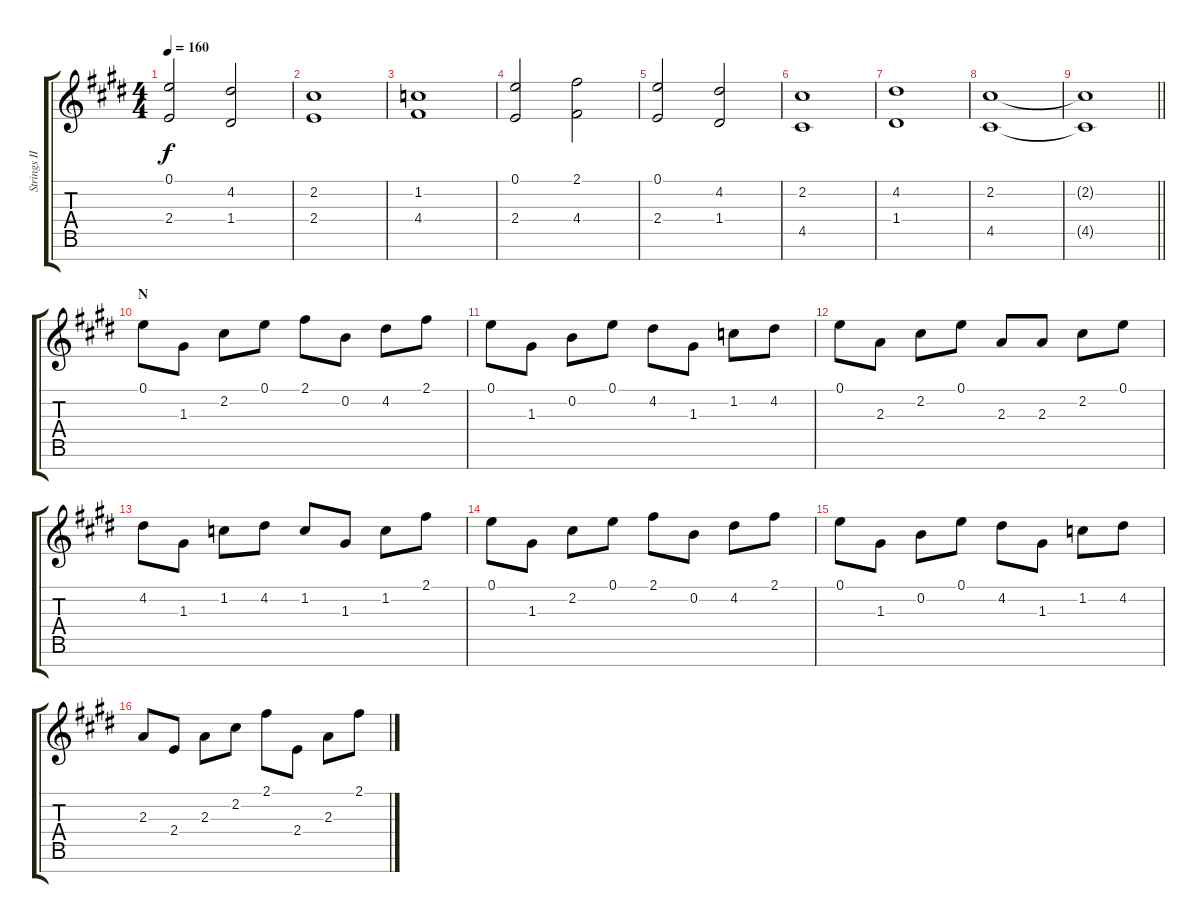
\track ("Strings II" "Strings II") {instrument stringensemble1}
\staff {score tabs}
\tuning (E5 B4 G4 D4 A3 E3 B2) {hide}
\ts (4 4)
\tempo 160
\clef g2
\ks e
(0.1 2.4).2{dy f} (4.2 1.4).2 |
(2.2 2.4).1 |
(1.2 4.4).1 |
(0.1 2.4).2 (2.1 4.4).2 |
(0.1 2.4).2 (4.2 1.4).2 |
(2.2 4.5).1 |
(4.2 1.4).1 |
(2.2 4.5).1 |
\barLineRight lightlight
(2.2{t} 4.5{t}).1 |
\section ("" "N")
0.1.8 1.3.8 2.2.8 0.1.8 2.1.8 0.2.8 4.2.8 2.1.8 |
0.1.8 1.3.8 0.2.8 0.1.8 4.2.8 1.3.8 1.2.8 4.2.8 |
0.1.8 2.3.8 2.2.8 0.1.8 2.3.8 2.3.8 2.2.8 0.1.8 |
4.2.8 1.3.8 1.2.8 4.2.8 1.2.8 1.3.8 1.2.8 2.1.8 |
0.1.8 1.3.8 2.2.8 0.1.8 2.1.8 0.2.8 4.2.8 2.1.8 |
0.1.8 1.3.8 0.2.8 0.1.8 4.2.8 1.3.8 1.2.8 4.2.8 |
2.3.8 2.4.8 2.3.8 2.2.8 2.1.8 2.4.8 2.3.8 2.1.8
